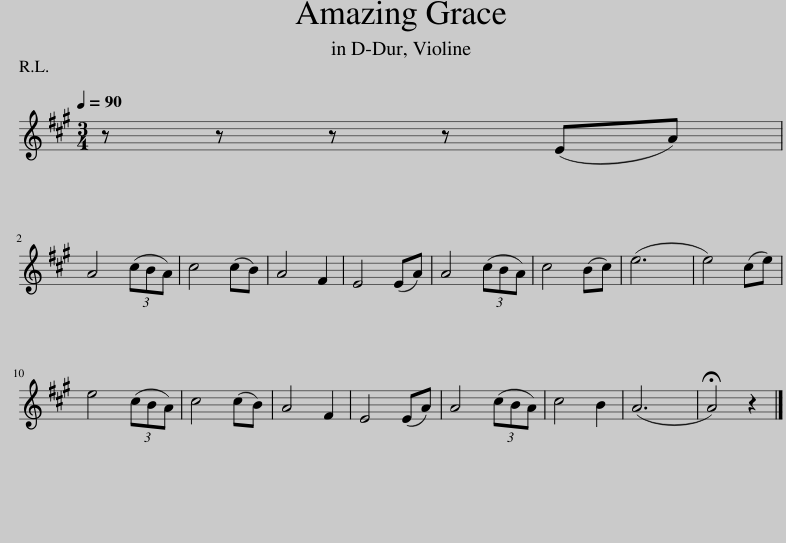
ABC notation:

X:1
L:1/8
Q:1/4=90
M:3/4
I:linebreak $
K:A
V:1 treble
V:1
 z z z z (EA) |$ A4 (3(cB)A | c4 (cB) | A4 F2 | E4 (EA) | %5
 A4 (3(cBA) | c4 (Bc) | (e6 | e4) (ce) |$ e4 (3(cB)A | %10
 c4 (cB) | A4 F2 | E4 (EA) | A4 (3(cBA) | c4 B2 | %15
 (A6 | !fermata!A4) z2 |] %17
